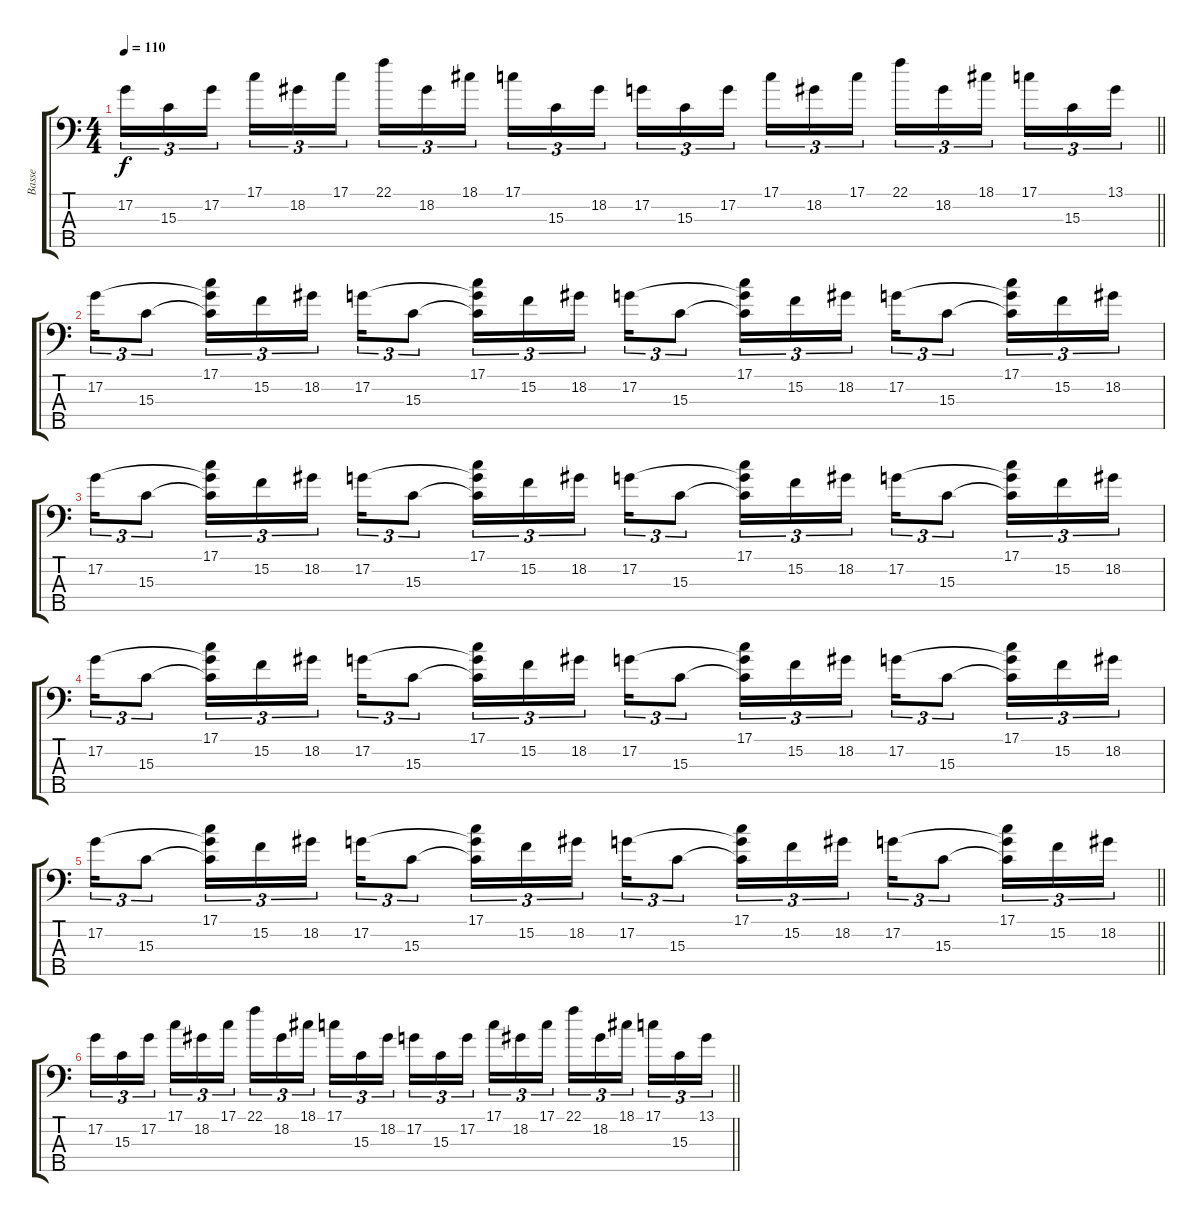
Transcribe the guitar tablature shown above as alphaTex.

\track ("Basse" "Basse") {instrument electricbasspick}
\staff {score tabs}
\tuning (G2 D2 A1 E1 B0) {hide}
\ts (4 4)
\tempo 110
\clef f4
\barLineRight lightlight
\ks c
17.2.16{tu (3 2) dy f} 15.3.16{tu (3 2)} 17.2.16{tu (3 2)} 17.1.16{tu (3 2)} 18.2.16{tu (3 2)} 17.1.16{tu (3 2)} 22.1.16{tu (3 2)} 18.2.16{tu (3 2)} 18.1.16{tu (3 2)} 17.1.16{tu (3 2)} 15.3.16{tu (3 2)} 18.2.16{tu (3 2)} 17.2.16{tu (3 2)} 15.3.16{tu (3 2)} 17.2.16{tu (3 2)} 17.1.16{tu (3 2)} 18.2.16{tu (3 2)} 17.1.16{tu (3 2)} 22.1.16{tu (3 2)} 18.2.16{tu (3 2)} 18.1.16{tu (3 2)} 17.1.16{tu (3 2)} 15.3.16{tu (3 2)} 13.1.16{tu (3 2)} |
17.2.16{tu (3 2)} 15.3.8{tu (3 2)} (17.1 17.2{t} 15.3{t}).16{tu (3 2)} 15.2.16{tu (3 2)} 18.2.16{tu (3 2)} 17.2.16{tu (3 2)} 15.3.8{tu (3 2)} (17.1 17.2{t} 15.3{t}).16{tu (3 2)} 15.2.16{tu (3 2)} 18.2.16{tu (3 2)} 17.2.16{tu (3 2)} 15.3.8{tu (3 2)} (17.1 17.2{t} 15.3{t}).16{tu (3 2)} 15.2.16{tu (3 2)} 18.2.16{tu (3 2)} 17.2.16{tu (3 2)} 15.3.8{tu (3 2)} (17.1 17.2{t} 15.3{t}).16{tu (3 2)} 15.2.16{tu (3 2)} 18.2.16{tu (3 2)} |
17.2.16{tu (3 2)} 15.3.8{tu (3 2)} (17.1 17.2{t} 15.3{t}).16{tu (3 2)} 15.2.16{tu (3 2)} 18.2.16{tu (3 2)} 17.2.16{tu (3 2)} 15.3.8{tu (3 2)} (17.1 17.2{t} 15.3{t}).16{tu (3 2)} 15.2.16{tu (3 2)} 18.2.16{tu (3 2)} 17.2.16{tu (3 2)} 15.3.8{tu (3 2)} (17.1 17.2{t} 15.3{t}).16{tu (3 2)} 15.2.16{tu (3 2)} 18.2.16{tu (3 2)} 17.2.16{tu (3 2)} 15.3.8{tu (3 2)} (17.1 17.2{t} 15.3{t}).16{tu (3 2)} 15.2.16{tu (3 2)} 18.2.16{tu (3 2)} |
17.2.16{tu (3 2)} 15.3.8{tu (3 2)} (17.1 17.2{t} 15.3{t}).16{tu (3 2)} 15.2.16{tu (3 2)} 18.2.16{tu (3 2)} 17.2.16{tu (3 2)} 15.3.8{tu (3 2)} (17.1 17.2{t} 15.3{t}).16{tu (3 2)} 15.2.16{tu (3 2)} 18.2.16{tu (3 2)} 17.2.16{tu (3 2)} 15.3.8{tu (3 2)} (17.1 17.2{t} 15.3{t}).16{tu (3 2)} 15.2.16{tu (3 2)} 18.2.16{tu (3 2)} 17.2.16{tu (3 2)} 15.3.8{tu (3 2)} (17.1 17.2{t} 15.3{t}).16{tu (3 2)} 15.2.16{tu (3 2)} 18.2.16{tu (3 2)} |
\barLineRight lightlight
17.2.16{tu (3 2)} 15.3.8{tu (3 2)} (17.1 17.2{t} 15.3{t}).16{tu (3 2)} 15.2.16{tu (3 2)} 18.2.16{tu (3 2)} 17.2.16{tu (3 2)} 15.3.8{tu (3 2)} (17.1 17.2{t} 15.3{t}).16{tu (3 2)} 15.2.16{tu (3 2)} 18.2.16{tu (3 2)} 17.2.16{tu (3 2)} 15.3.8{tu (3 2)} (17.1 17.2{t} 15.3{t}).16{tu (3 2)} 15.2.16{tu (3 2)} 18.2.16{tu (3 2)} 17.2.16{tu (3 2)} 15.3.8{tu (3 2)} (17.1 17.2{t} 15.3{t}).16{tu (3 2)} 15.2.16{tu (3 2)} 18.2.16{tu (3 2)} |
\barLineRight lightlight
17.2.16{tu (3 2)} 15.3.16{tu (3 2)} 17.2.16{tu (3 2)} 17.1.16{tu (3 2)} 18.2.16{tu (3 2)} 17.1.16{tu (3 2)} 22.1.16{tu (3 2)} 18.2.16{tu (3 2)} 18.1.16{tu (3 2)} 17.1.16{tu (3 2)} 15.3.16{tu (3 2)} 18.2.16{tu (3 2)} 17.2.16{tu (3 2)} 15.3.16{tu (3 2)} 17.2.16{tu (3 2)} 17.1.16{tu (3 2)} 18.2.16{tu (3 2)} 17.1.16{tu (3 2)} 22.1.16{tu (3 2)} 18.2.16{tu (3 2)} 18.1.16{tu (3 2)} 17.1.16{tu (3 2)} 15.3.16{tu (3 2)} 13.1.16{tu (3 2)}
